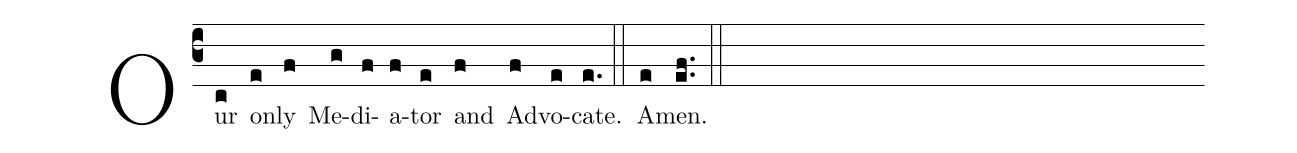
%%
(c3)Our(c) on(e)ly(f) Me(g)di(f)a(f)tor(e) and(f) Ad(f)vo(e)cate.(e.) (::) A(e)men.(e.f.) (::)
